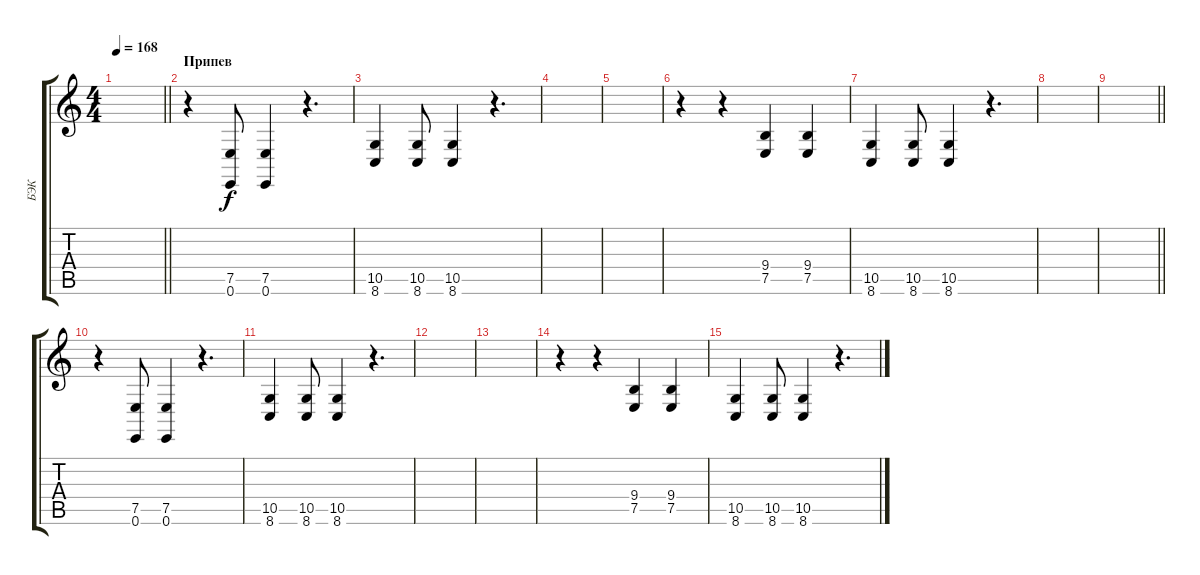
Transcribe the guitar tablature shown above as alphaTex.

\track ("БЭК" "БЭК") {instrument oboe}
\staff {score tabs}
\tuning (E4 B3 G3 D3 A2 E2) {hide}
\ts (4 4)
\tempo 168
\clef g2
\barLineRight lightlight
\ks c
|
\section ("" "Припев ")
r.4 (7.5 0.6).8 (7.5 0.6).4 r.4{d} |
(10.5 8.6).4 (10.5 8.6).8 (10.5 8.6).4 r.4{d} |
|
|
r.4 r.4 (9.4 7.5).4 (9.4 7.5).4 |
(10.5 8.6).4 (10.5 8.6).8 (10.5 8.6).4 r.4{d} |
|
\barLineRight lightlight
|
\section ("" "")
r.4 (7.5 0.6).8 (7.5 0.6).4 r.4{d} |
(10.5 8.6).4 (10.5 8.6).8 (10.5 8.6).4 r.4{d} |
|
|
r.4 r.4 (9.4 7.5).4 (9.4 7.5).4 |
(10.5 8.6).4 (10.5 8.6).8 (10.5 8.6).4 r.4{d}
